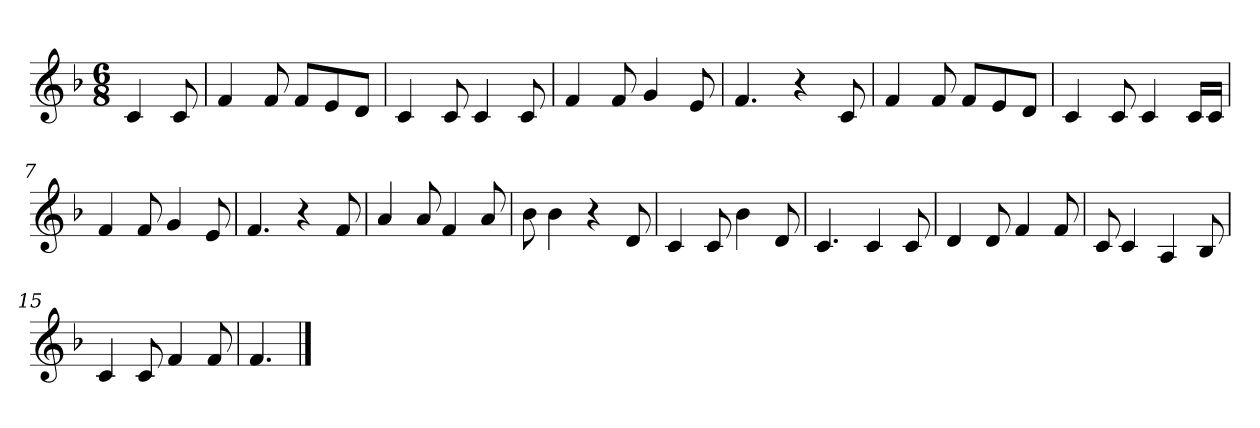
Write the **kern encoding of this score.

**kern
*part1
*staff1
*clefG2
*k[b-]
*F:
*M6/8
*MM80
=
4c
8c
=1
4f
8f
8f/L
8e/
8d/J
=2
4c
8c
4c
8c
=3
4f
8f
4g
8e
=4
4.f
4r
8c
=5
4f
8f
8f/L
8e/
8d/J
=6
4c
8c
4c
16c/LL
16c/JJ
=7
4f
8f
4g
8e
=8
4.f
4r
8f
=9
4a
8a
4f
8a
=10
8b-
4b-
4r
8d
=11
4c
8c
4b-
8d
=12
4.c
4c
8c
=13
4d
8d
4f
8f
=14
8c
4c
4A
8B-
=15
4c
8c
4f
8f
=16
4.f
==
*-
